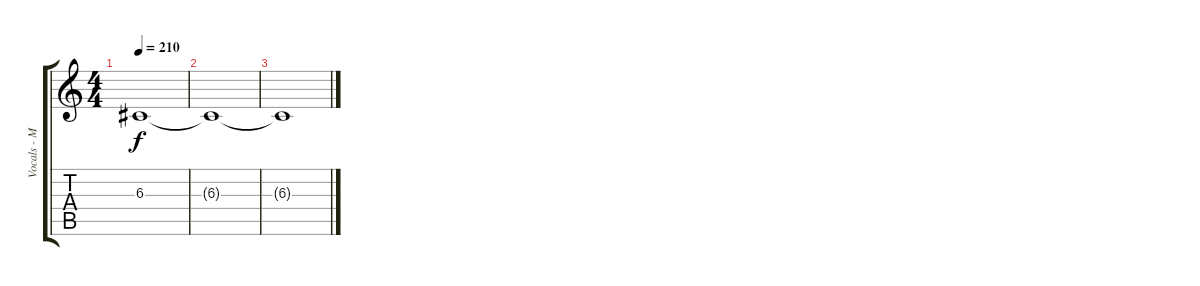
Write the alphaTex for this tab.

\track ("Vocals - Mark" "Vocals - M") {instrument tenorsax}
\staff {score tabs}
\tuning (E4 B3 G3 D3 A2 E2) {hide}
\ts (4 4)
\tempo 210
\clef g2
\ks c
6.3{t}.1{dy f} |
6.3{t}.1 |
6.3{t}.1
